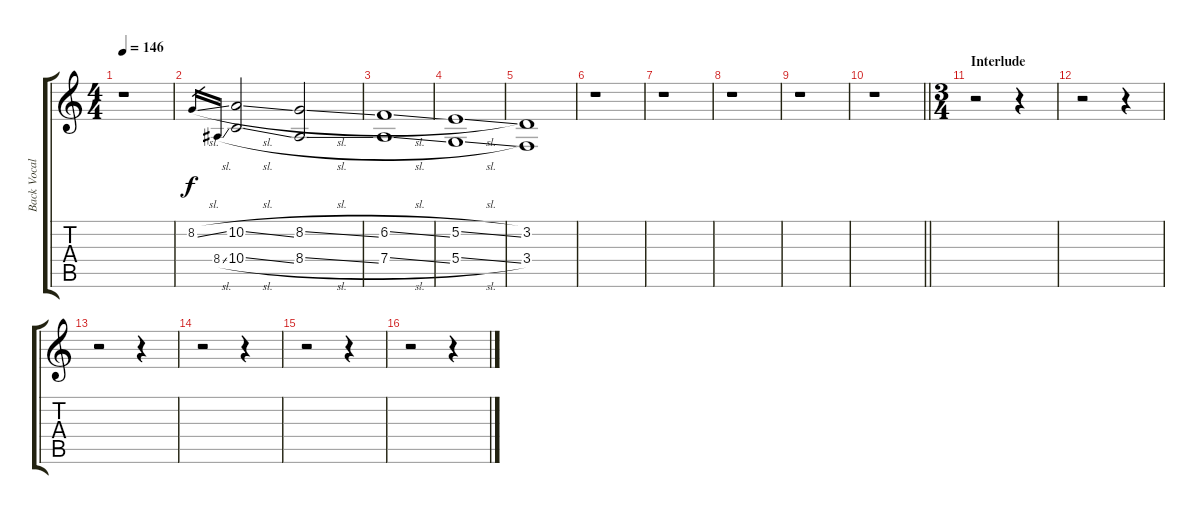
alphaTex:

\track ("Back Vocal" "Back Vocal") {instrument choiraahs}
\staff {score tabs}
\tuning (E4 B3 G3 D3 A2 D2) {hide}
\ts (4 4)
\tempo 146
\clef g2
\ks c
r.1{dy f} |
8.2{sl}.16{gr} 8.4{sl}.16{gr} (10.2{sl} 10.4{sl}).2 (8.2{sl} 8.4{sl}).2 |
(6.2{sl} 7.4{sl}).1 |
(5.2{sl} 5.4{sl}).1 |
(3.2 3.4).1 |
r.1 |
r.1 |
r.1 |
r.1 |
\barLineRight lightlight
r.1 |
\ts (3 4)
\section ("" "Interlude")
r.2 r.4 |
r.2 r.4 |
r.2 r.4 |
r.2 r.4 |
r.2 r.4 |
r.2 r.4
